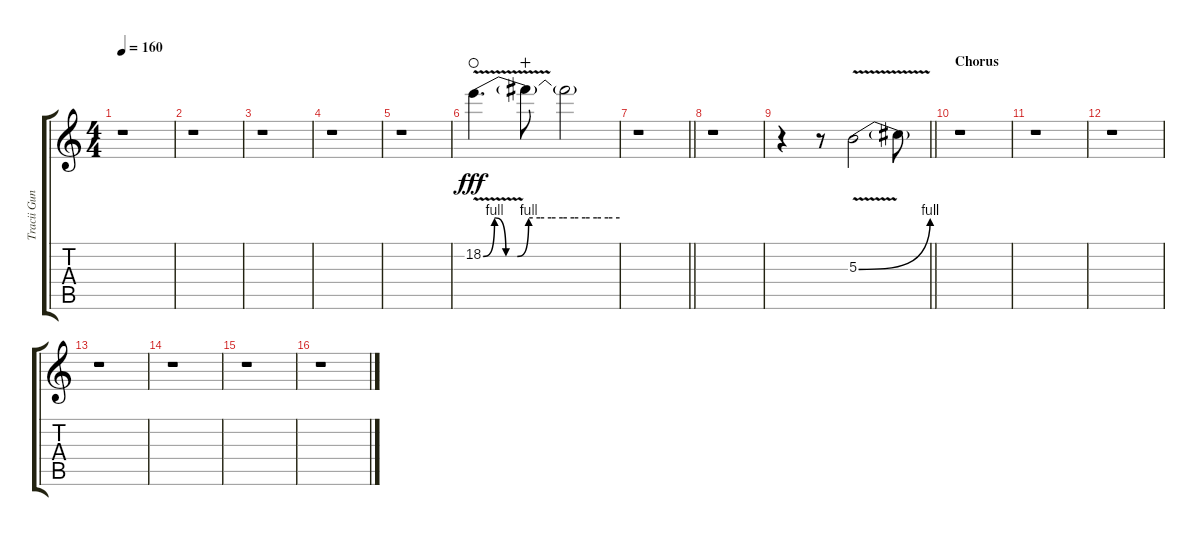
\track ("Tracii Guns - Lead" "Tracii Gun") {instrument distortionguitar}
\staff {score tabs}
\tuning (Eb4 Bb3 Gb3 Db3 Ab2 Eb2) {hide}
\ts (4 4)
\tempo 160
\clef g2
\ks c
r.1{dy fff} |
r.1 |
r.1 |
r.1 |
r.1 |
18.2{be (custom 0 0 5 4 10 0 15 0 20 4 25 4 30 4 35 4 40 4 45 4 50 4 55 4 60 4) v}.4{d waho} 18.2{t}.8{wahc} 18.2{t}.2 |
\barLineRight lightlight
r.1 |
r.1 |
\barLineRight lightlight
r.4 r.8 5.3{be (bend 0 0 60 4) v}.2 5.3{t}.8 |
\section ("" "Chorus")
r.1 |
r.1 |
r.1 |
r.1 |
r.1 |
r.1 |
r.1
